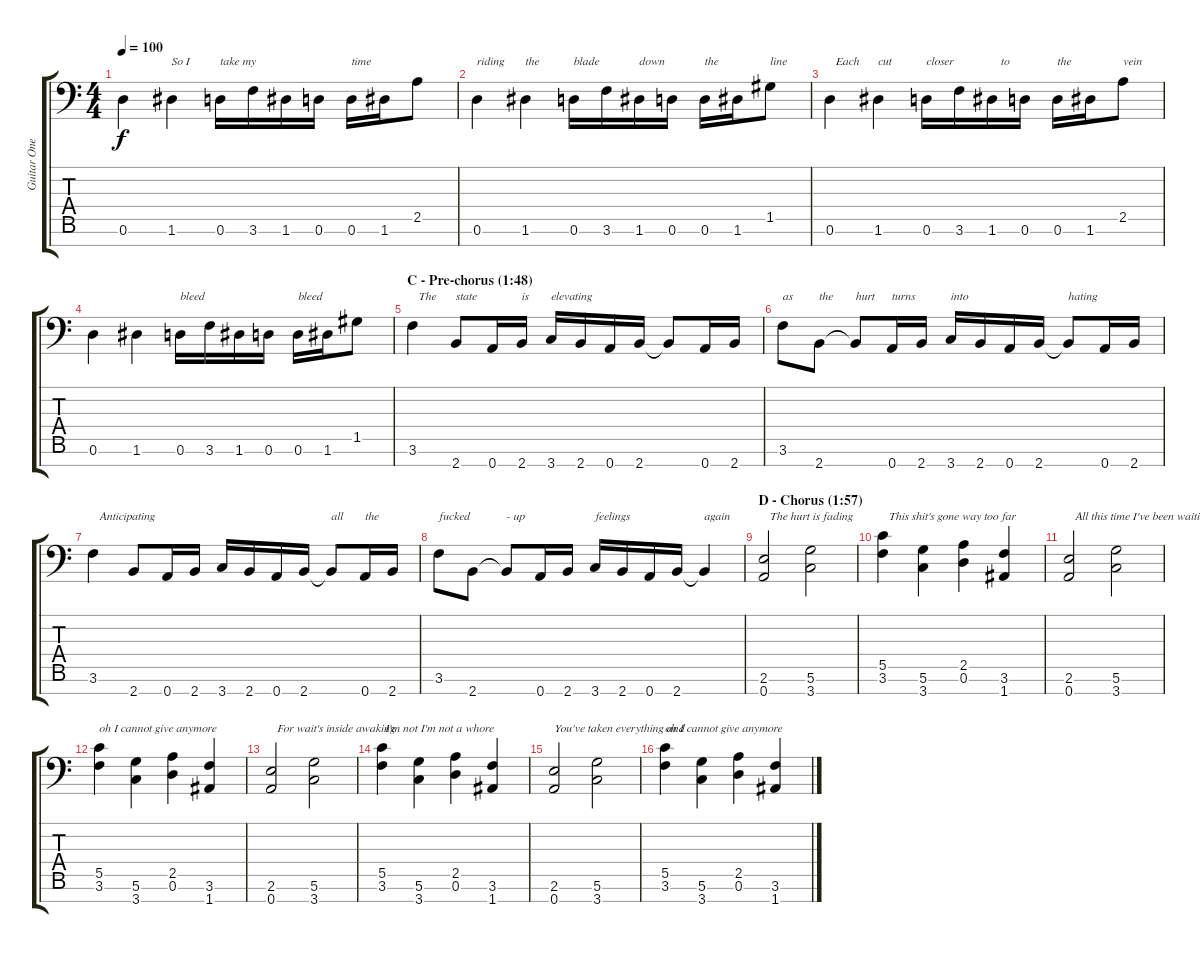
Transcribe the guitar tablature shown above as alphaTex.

\track ("Guitar One" "Guitar One") {instrument distortionguitar}
\staff {score tabs}
\tuning (D4 A3 F3 C3 G2 D2 A1) {hide}
\ts (4 4)
\tempo 100
\clef f4
\ks c
0.6.4{dy f} 1.6.4{txt "So I"} 0.6.16{txt "take my"} 3.6.16 1.6.16 0.6.16 0.6.16{txt "time"} 1.6.16 2.5.8 |
0.6.4{txt "riding"} 1.6.4{txt "the"} 0.6.16{txt "blade"} 3.6.16 1.6.16{txt "down"} 0.6.16 0.6.16{txt "the"} 1.6.16 1.5.8{txt "line"} |
0.6.4{txt "  Each"} 1.6.4{txt "cut"} 0.6.16{txt "closer"} 3.6.16 1.6.16{txt "   to"} 0.6.16 0.6.16{txt "the"} 1.6.16 2.5.8{txt "vein"} |
0.6.4 1.6.4 0.6.16{txt "bleed"} 3.6.16 1.6.16 0.6.16 0.6.16{txt "bleed"} 1.6.16 1.5.8 |
\section ("" "C - Pre-chorus (1:48)")
3.6.4{txt "  The"} 2.7.8{txt "state"} 0.7.16 2.7.16{txt "is"} 3.7.16{txt "elevating"} 2.7.16 0.7.16 2.7.16 2.7{t}.8 0.7.16 2.7.16 |
3.6.8{txt "as"} 2.7.8{txt "the"} 2.7{t}.8{txt "hurt"} 0.7.16{txt "turns"} 2.7.16 3.7.16{txt "into"} 2.7.16 0.7.16 2.7.16 2.7{t}.8{txt "hating"} 0.7.16 2.7.16 |
3.6.4{txt "  Anticipating"} 2.7.8 0.7.16 2.7.16 3.7.16 2.7.16 0.7.16 2.7.16 2.7{t}.8{txt "all"} 0.7.16{txt "the"} 2.7.16 |
3.6.8{txt "fucked"} 2.7.8 2.7{t}.8{txt "- up"} 0.7.16 2.7.16 3.7.16{txt "feelings"} 2.7.16 0.7.16 2.7.16 2.7{t}.4{txt "again"} |
\section ("" "D - Chorus (1:57)")
(2.6 0.7).2{txt "  The hurt is fading"} (5.6 3.7).2 |
(5.5 3.6).4{txt "  This shit's gone way too far"} (5.6 3.7).4 (2.5 0.6).4 (3.6 1.7).4 |
(2.6 0.7).2{txt "  All this time I've been waiting"} (5.6 3.7).2 |
(5.5 3.6).4{txt "oh I cannot give anymore"} (5.6 3.7).4 (2.5 0.6).4 (3.6 1.7).4 |
(2.6 0.7).2{txt "  For wait's inside awaking"} (5.6 3.7).2 |
(5.5 3.6).4{txt " I'm not I'm not a whore"} (5.6 3.7).4 (2.5 0.6).4 (3.6 1.7).4 |
(2.6 0.7).2{txt "You've taken everything and"} (5.6 3.7).2 |
(5.5 3.6).4{txt "oh I cannot give anymore"} (5.6 3.7).4 (2.5 0.6).4 (3.6 1.7).4
